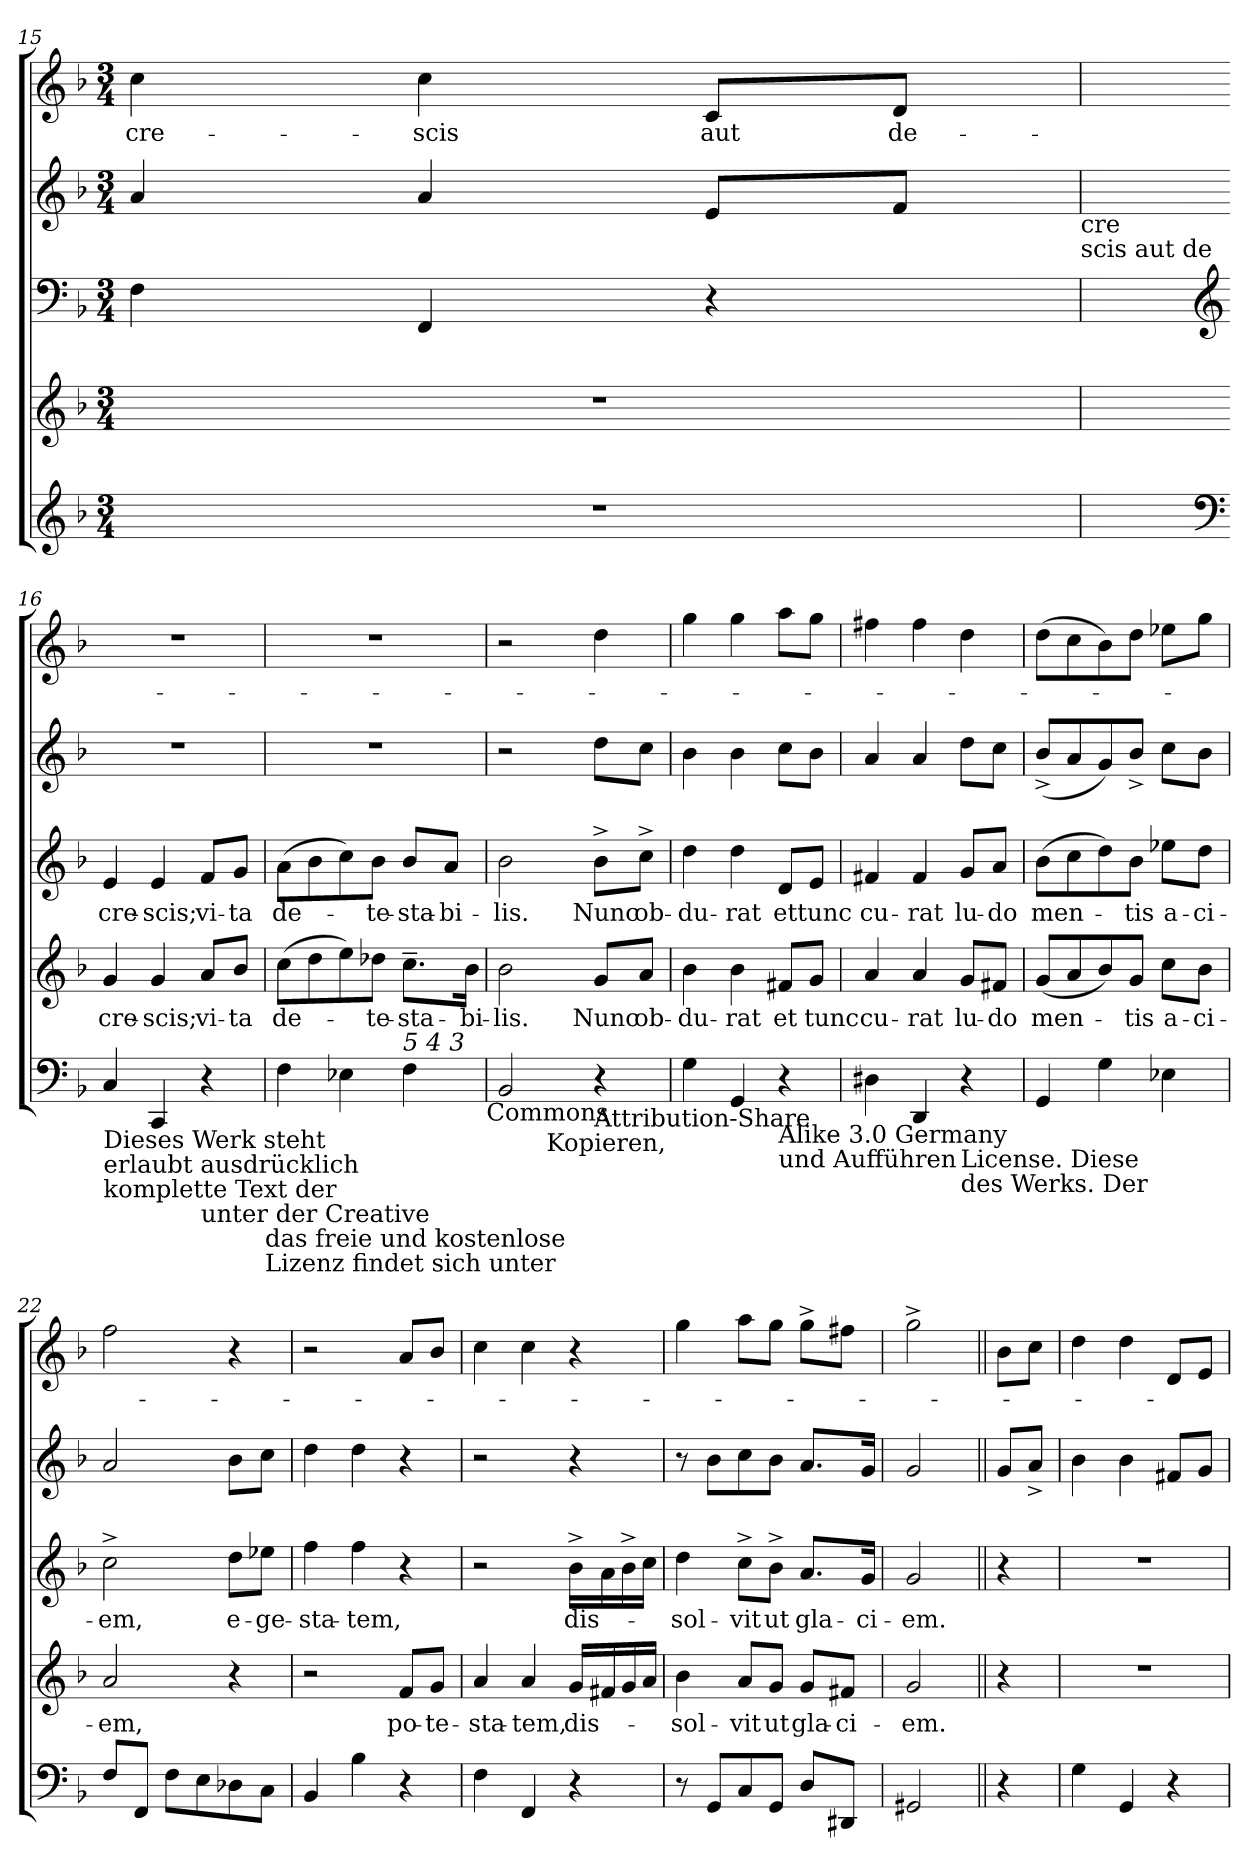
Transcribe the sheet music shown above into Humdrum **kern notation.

**kern	**kern	**text	**kern	**text	**kern	**kern	**text
*part5	*part4	*part4	*part3	*part3	*part2	*part1	*part1
*staff5	*staff4	*staff4	*staff3	*staff3	*staff2	*staff1	*staff1
*clefG2	*clefG2	*	*clefF4	*	*clefG2	*clefG2	*
*k[b-]	*k[b-]	*	*k[b-]	*	*k[b-]	*k[b-]	*
*F:	*F:	*	*F:	*	*F:	*F:	*
*M3/4	*M3/4	*	*M3/4	*	*M3/4	*M3/4	*
=15	=15	=15	=15	=15	=15	=15	=15
!	!	!	!	!	!	!	!LO:LY:b
2.r	2.r	.	4F\	.	4a/	4cc\	cre-
!	!	!	!	!	!	!	!LO:LY:b
.	.	.	4FF/	.	4a/	4cc\	-scis
!	!	!	!	!	!	!	!LO:LY:b
.	.	.	4r	.	8e/L	8c/L	aut
!	!	!	!	!	!	!	!LO:LY:b
.	.	.	.	.	8f/J	8d/J	de-
!	!	!	!	!	!LO:TX:b:t=cre	!	!
!	!	!	!	!	!LO:TX:b:t=scis aut de	!	!
!!LO:LB:g=z
=16	=16	=16	=16	=16	=16	=16	=16
*clefF4	*	*	*clefG2	*	*	*	*
!LO:TX:b:t=Dieses Werk steht	!	!	!	!	!	!	!
!LO:TX:b:t=erlaubt ausdrücklich	!	!	!	!	!	!	!
!LO:TX:b:t=komplette Text der	!	!	!	!	!	!	!
!	!	!LO:LY:b	!	!LO:LY:b	!	!	!
4C/	4g/	cre-	4e/	cre-	2.r	2.r	.
!	!	!LO:LY:b	!	!LO:LY:b	!	!	!
4CC/	4g/	-scis;	4e/	-scis;	.	.	.
!LO:TX:b:t=unter der Creative	!	!	!	!	!	!	!
!	!	!LO:LY:b	!	!LO:LY:b	!	!	!
4r	8a/L	vi-	8f/L	vi-	.	.	.
!	!	!LO:LY:b	!	!LO:LY:b	!	!	!
.	8b-/J	-ta	8g/J	-ta	.	.	.
!LO:TX:b:t=das freie und kostenlose	!	!	!	!	!	!	!
!LO:TX:b:t=Lizenz findet sich unter	!	!	!	!	!	!	!
=17	=17	=17	=17	=17	=17	=17	=17
!	!	!LO:LY:b	!	!LO:LY:b	!	!	!
4F\	(>8cc\L	de-	(>8a\L	de-	2.r	2.r	.
.	8dd\	.	8b-\	.	.	.	.
4E-X>\	8ee\)	.	8cc\)	.	.	.	.
!	!	!LO:LY:b	!	!LO:LY:b	!	!	!
.	8dd-X\J	-te-	8b-\J	-te-	.	.	.
!LO:TX:a:i:t=5 4 3	!	!	!	!	!	!	!
!	!	!LO:LY:b	!	!LO:LY:b	!	!	!
4F\	8.cc~>\L	-sta-	8b-/L	-sta-	.	.	.
!	!	!	!	!LO:LY:b	!	!	!
.	.	.	8a/J	-bi-	.	.	.
!	!	!LO:LY:b	!	!	!	!	!
.	16b-\Jk	-bi-	.	.	.	.	.
!LO:TX:b:t=Commons	!	!	!	!	!	!	!
=18	=18	=18	=18	=18	=18	=18	=18
!LO:TX:b:t=http&colon;//creativecommons.org/licenses/by-sa/3.0/de/.	!	!	!	!	!	!	!
!	!	!LO:LY:b	!	!LO:LY:b	!	!	!
*^	*	*	*	*	*	*	*
2BB-/	4ryy	2b-\	-lis.	2b-\	-lis.	2r	2r	.
!	!LO:TX:b:t=Kopieren,	!	!	!	!	!	!	!
.	2ryy	.	.	.	.	.	.	.
!LO:TX:b:t=Attribution-Share	!	!	!	!	!	!	!	!
!	!	!	!LO:LY:b	!	!LO:LY:b	!	!	!
4r	.	8g/L	Nunc	8b-^>\L	Nunc	8dd\L	4dd\	.
!	!	!	!LO:LY:b	!	!LO:LY:b	!	!	!
.	.	8a/J	ob-	8cc^>\J	ob-	8cc\J	.	.
=19	=19	=19	=19	=19	=19	=19	=19	=19
!LO:TX:b:t=Verbreiten	!	!	!	!	!	!	!	!
!	!	!	!LO:LY:b	!	!LO:LY:b	!	!	!
*v	*v	*	*	*	*	*	*	*
4G\	4b-\	-du-	4dd\	-du-	4b-\	4gg\	.
!	!	!LO:LY:b	!	!LO:LY:b	!	!	!
4GG/	4b-\	-rat	4dd\	-rat	4b-\	4gg\	.
!LO:TX:b:t=Alike 3.0 Germany	!	!	!	!	!	!	!
!LO:TX:b:t=und Aufführen	!	!	!	!	!	!	!
!	!	!LO:LY:b	!	!LO:LY:b	!	!	!
4r	8f#X/L	et	8d/L	ettunc	8cc\L	8aa\L	.
!	!	!LO:LY:b	!	!	!	!	!
.	8g/J	tunc	8e/J	.	8b-\J	8gg\J	.
=20	=20	=20	=20	=20	=20	=20	=20
!	!	!LO:LY:b	!	!LO:LY:b	!	!	!
4D#\	4a/	cu-	4f#X/	cu-	4a/	4ff#X\	.
!	!	!LO:LY:b	!	!LO:LY:b	!	!	!
4DD/	4a/	-rat	4f#/	-rat	4a/	4ff#\	.
!LO:TX:b:t=License. Diese	!	!	!	!	!	!	!
!LO:TX:b:t=des Werks. Der	!	!	!	!	!	!	!
!	!	!LO:LY:b	!	!LO:LY:b	!	!	!
4r	8g/L	lu-	8g/L	lu-	8dd\L	4dd\	.
!	!	!LO:LY:b	!	!LO:LY:b	!	!	!
.	8f#X/J	-do	8a/J	-do	8cc\J	.	.
=21	=21	=21	=21	=21	=21	=21	=21
!	!	!LO:LY:b	!	!LO:LY:b	!	!	!
4GG/	(<8g/L	men-	(>8b-\L	men-	(<8b-^</L	(>8dd\L	.
.	8a/	.	8cc\	.	8a/	8cc\	.
4G\	8b-/)	.	8dd\)	.	8g/)	8b-\)	.
!	!	!LO:LY:b	!	!LO:LY:b	!	!	!
.	8g/J	-tis	8b-\J	-tis	8b-^</J	8dd\J	.
!	!	!LO:LY:b	!	!LO:LY:b	!	!	!
4E-X>\	8cc\L	a-	8ee-X\L	a-	8cc\L	8ee-X\L	.
!	!	!LO:LY:b	!	!LO:LY:b	!	!	!
.	8b-\J	-ci-	8dd\J	-ci-	8b-\J	8gg\J	.
!!LO:PB:g=z
=22	=22	=22	=22	=22	=22	=22	=22
!	!	!LO:LY:b	!	!LO:LY:b	!	!	!
8F/L	2a/	-em,	2cc^>\	-em,	2a/	2ff\	.
8FF/J	.	.	.	.	.	.	.
8F\L	.	.	.	.	.	.	.
8E\	.	.	.	.	.	.	.
!	!	!	!	!LO:LY:b	!	!	!
8D-X\	4r	.	8dd\L	e-	8b-\L	4r	.
!	!	!	!	!LO:LY:b	!	!	!
8C\J	.	.	8ee-X\J	-ge-	8cc\J	.	.
=23	=23	=23	=23	=23	=23	=23	=23
!	!	!	!	!LO:LY:b	!	!	!
4BB-/	2r	.	4ff\	-sta-	4dd\	2r	.
!	!	!	!	!LO:LY:b	!	!	!
4B-\	.	.	4ff\	-tem,	4dd\	.	.
!	!	!LO:LY:b	!	!	!	!	!
4r	8f/L	po-	4r	.	4r	8a/L	.
!	!	!LO:LY:b	!	!	!	!	!
.	8g/J	-te-	.	.	.	8b-/J	.
=24	=24	=24	=24	=24	=24	=24	=24
!	!	!LO:LY:b	!	!	!	!	!
4F\	4a/	-sta-	2r	.	2r	4cc\	.
!	!	!LO:LY:b	!	!	!	!	!
4FF/	4a/	-tem,	.	.	.	4cc\	.
!	!	!LO:LY:b	!	!LO:LY:b	!	!	!
4r	16g/LL	dis-	16b-^>\LL	dis-	4r	4r	.
.	16f#X/	.	16a\	.	.	.	.
.	16g/	.	16b-^>\	.	.	.	.
.	16a/JJ	.	16cc\JJ	.	.	.	.
=25	=25	=25	=25	=25	=25	=25	=25
!	!	!LO:LY:b	!	!LO:LY:b	!	!	!
8r	4b-\	-sol-	4dd\	-sol-	8r	4gg\	.
8GG/L	.	.	.	.	8b-\L	.	.
!	!	!LO:LY:b	!	!LO:LY:b	!	!	!
8C/	8a/L	-vit	8cc^>\L	-vit	8cc\	8aa\L	.
!	!	!LO:LY:b	!	!LO:LY:b	!	!	!
8GG</J	8g/J	ut	8b-^>\J	ut	8b-\J	8gg\J	.
!	!	!LO:LY:b	!	!LO:LY:b	!	!	!
8D/L	8g/L	gla-	8.a/L	gla-	8.a/L	8gg^>\L	.
!	!	!LO:LY:b	!	!	!	!	!
8DD#/J	8f#X/J	-ci-	.	.	.	8ff#X\J	.
!	!	!	!	!LO:LY:b	!	!	!
.	.	.	16g/Jk	-ci-	16g/Jk	.	.
=26	=26	=26	=26	=26	=26	=26	=26
!	!	!LO:LY:b	!	!LO:LY:b	!	!	!
2GG#/	2g/	-em.	2g/	-em.	2g/	2gg^>\	.
=27||	=27||	=27||	=27||	=27||	=27||	=27||	=27||
4r	4r	.	4r	.	8g/L	8b-\L	.
.	.	.	.	.	8a^</J	8cc\J	.
=28	=28	=28	=28	=28	=28	=28	=28
4G\	2.r	.	2.r	.	4b-\	4dd\	.
4GG/	.	.	.	.	4b-\	4dd\	.
4r	.	.	.	.	8f#X/L	8d/L	.
.	.	.	.	.	8g/J	8e/J	.
=	=	=	=	=	=	=	=
*-	*-	*-	*-	*-	*-	*-	*-
